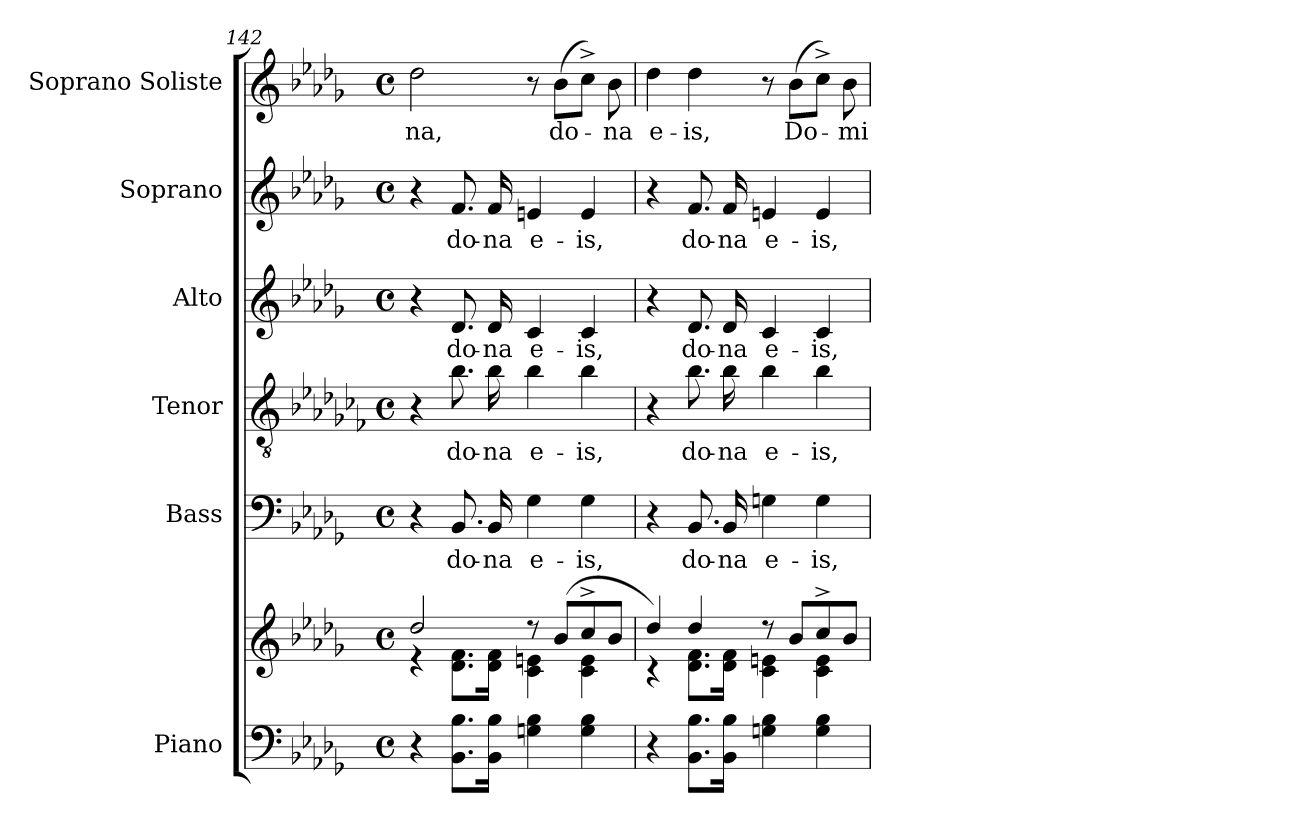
**kern	**kern	**kern	**text	**kern	**text	**kern	**text	**kern	**text	**kern	**text
*part6	*part6	*part5	*part5	*part4	*part4	*part3	*part3	*part2	*part2	*part1	*part1
*staff7	*staff6	*staff5	*staff5	*staff4	*staff4	*staff3	*staff3	*staff2	*staff2	*staff1	*staff1
*I"Piano	*	*I"Bass	*	*I"Tenor	*	*I"Alto	*	*I"Soprano	*	*I"Soprano Soliste	*
*I'Pno.	*	*I'B.	*	*I'T.	*	*I'A.	*	*I'S.	*	*	*
*clefF4	*clefG2	*clefF4	*	*clefGv2	*	*clefG2	*	*clefG2	*	*clefG2	*
*	*	*	*	*ITrd8c14	*	*	*	*	*	*	*
*k[b-e-a-d-g-]	*k[b-e-a-d-g-]	*k[b-e-a-d-g-]	*	*k[b-e-a-d-g-c-f-]	*	*k[b-e-a-d-g-]	*	*k[b-e-a-d-g-]	*	*k[b-e-a-d-g-]	*
*M4/4	*M4/4	*M4/4	*	*M4/4	*	*M4/4	*	*M4/4	*	*M4/4	*
*met(c)	*met(c)	*met(c)	*	*met(c)	*	*met(c)	*	*met(c)	*	*met(c)	*
=142	=142	=142	=142	=142	=142	=142	=142	=142	=142	=142	=142
*	*^	*	*	*	*	*	*	*	*	*	*
4r	2dd-/	4r	4r	.	4r	.	4r	.	4r	.	2dd-\	-na,
8.BB-\ 8.B-\L	.	8.d-\ 8.f\L	8.BB-/	do-	8.B-i\	do-	8.d-/	do-	8.f/	do-	.	.
16BB-\ 16B-\Jk	.	16d-\ 16f\Jk	16BB-/	-na	16B-i\	-na	16d-/	-na	16f/	-na	.	.
4Gn\ 4B-\	8r	4c\ 4en\	4G-\	e-	4B-i\	e-	4c/	e-	4en/	e-	8r	.
.	(8b-/L	.	.	.	.	.	.	.	.	.	(8b-\L	do-
4G\ 4B-\	8cc^/	4c\ 4e\	4G-\	-is,	4B-i\	-is,	4c/	-is,	4e/	-is,	8cc^\J)	.
.	8b-/J	.	.	.	.	.	.	.	.	.	8b-\	-na
=143	=143	=143	=143	=143	=143	=143	=143	=143	=143	=143	=143	=143
4r	4dd-/)	4r	4r	.	4r	.	4r	.	4r	.	4dd-\	e-
8.BB-\ 8.B-\L	4dd-/	8.d-\ 8.f\L	8.BB-/	do-	8.B-i\	do-	8.d-/	do-	8.f/	do-	4dd-\	-is,
16BB-\ 16B-\Jk	.	16d-\ 16f\Jk	16BB-/	-na	16B-i\	-na	16d-/	-na	16f/	-na	.	.
4Gn\ 4B-\	8r	4c\ 4en\	4Gn\	e-	4B-i\	e-	4c/	e-	4en/	e-	8r	.
.	8b-/L	.	.	.	.	.	.	.	.	.	(8b-\L	Do-
4G\ 4B-\	8cc^/	4c\ 4e\	4G\	-is,	4B-i\	-is,	4c/	-is,	4e/	-is,	8cc^\J)	.
.	8b-/J	.	.	.	.	.	.	.	.	.	8b-\	-mi-
*	*v	*v	*	*	*	*	*	*	*	*	*	*
=	=	=	=	=	=	=	=	=	=	=	=
*-	*-	*-	*-	*-	*-	*-	*-	*-	*-	*-	*-
